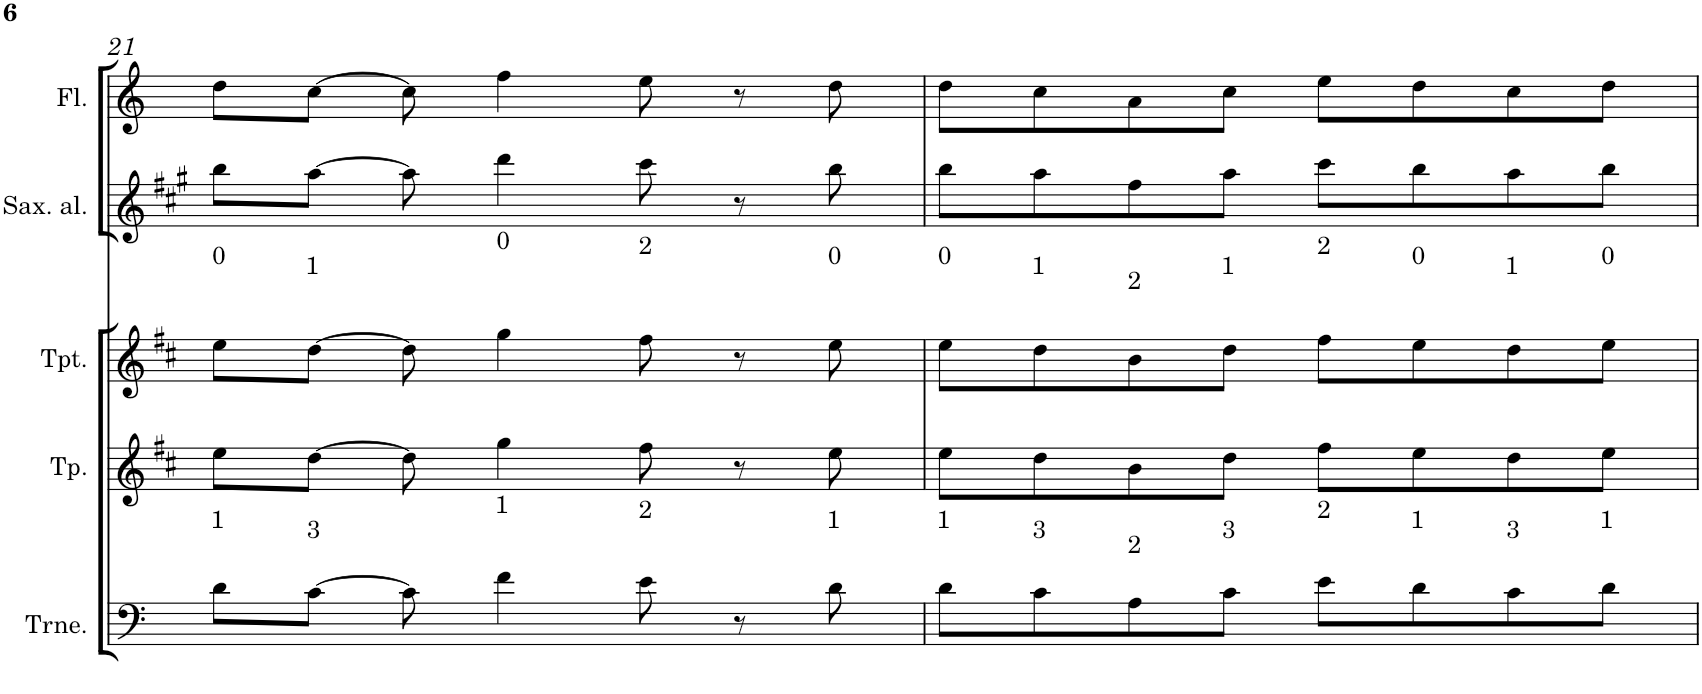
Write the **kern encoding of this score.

**kern	**kern	**kern	**kern	**kern
*part5	*part4	*part3	*part2	*part1
*staff5	*staff4	*staff3	*staff2	*staff1
*I"C ClavF	*I"Bb	*I"Bb - Pirata	*I"Eb	*I"C ClavG
!!LO:PB:g=z
*clefF4	*clefG2	*clefG2	*clefG2	*clefG2
*	*Trd1c2	*Trd1c2	*Trd5c9	*
*k[]	*k[f#c#]	*k[f#c#]	*k[f#c#g#]	*k[]
*M4/4	*M4/4	*M4/4	*M4/4	*M4/4
=21	=21	=21	=21	=21
!	!	!LO:TX:a:t=0	!	!
!LO:TX:a:t=1	!	!	!	!
8d\L	8ee\L	8ee\L	8bb\L	8dd\L
!	!	!LO:TX:a:t=1	!	!
!LO:TX:a:t=3	!	!	!	!
[>8c\J	[>8dd\J	[>8dd\J	[>8aa\J	[>8cc\J
8c\]	8dd\]	8dd\]	8aa\]	8cc\]
!	!	!LO:TX:a:t=0	!	!
!LO:TX:a:t=1	!	!	!	!
4f\	4gg\	4gg\	4ddd\	4ff\
!	!	!LO:TX:a:t=2	!	!
!LO:TX:a:t=2	!	!	!	!
8e\	8ff#\	8ff#\	8ccc#\	8ee\
8r	8r	8r	8r	8r
!	!	!LO:TX:a:t=0	!	!
!LO:TX:a:t=1	!	!	!	!
8d\	8ee\	8ee\	8bb\	8dd\
=22	=22	=22	=22	=22
!	!	!LO:TX:a:t=0	!	!
!LO:TX:a:t=1	!	!	!	!
8d\L	8ee\L	8ee\L	8bb\L	8dd\L
!	!	!LO:TX:a:t=1	!	!
!LO:TX:a:t=3	!	!	!	!
8c\	8dd\	8dd\	8aa\	8cc\
!	!	!LO:TX:a:t=2	!	!
!LO:TX:a:t=2	!	!	!	!
8A\	8b\	8b\	8ff#\	8a\
!	!	!LO:TX:a:t=1	!	!
!LO:TX:a:t=3	!	!	!	!
8c\J	8dd\J	8dd\J	8aa\J	8cc\J
!	!	!LO:TX:a:t=2	!	!
!LO:TX:a:t=2	!	!	!	!
8e\L	8ff#\L	8ff#\L	8ccc#\L	8ee\L
!	!	!LO:TX:a:t=0	!	!
!LO:TX:a:t=1	!	!	!	!
8d\	8ee\	8ee\	8bb\	8dd\
!	!	!LO:TX:a:t=1	!	!
!LO:TX:a:t=3	!	!	!	!
8c\	8dd\	8dd\	8aa\	8cc\
!	!	!LO:TX:a:t=0	!	!
!LO:TX:a:t=1	!	!	!	!
8d\J	8ee\J	8ee\J	8bb\J	8dd\J
=	=	=	=	=
*-	*-	*-	*-	*-
